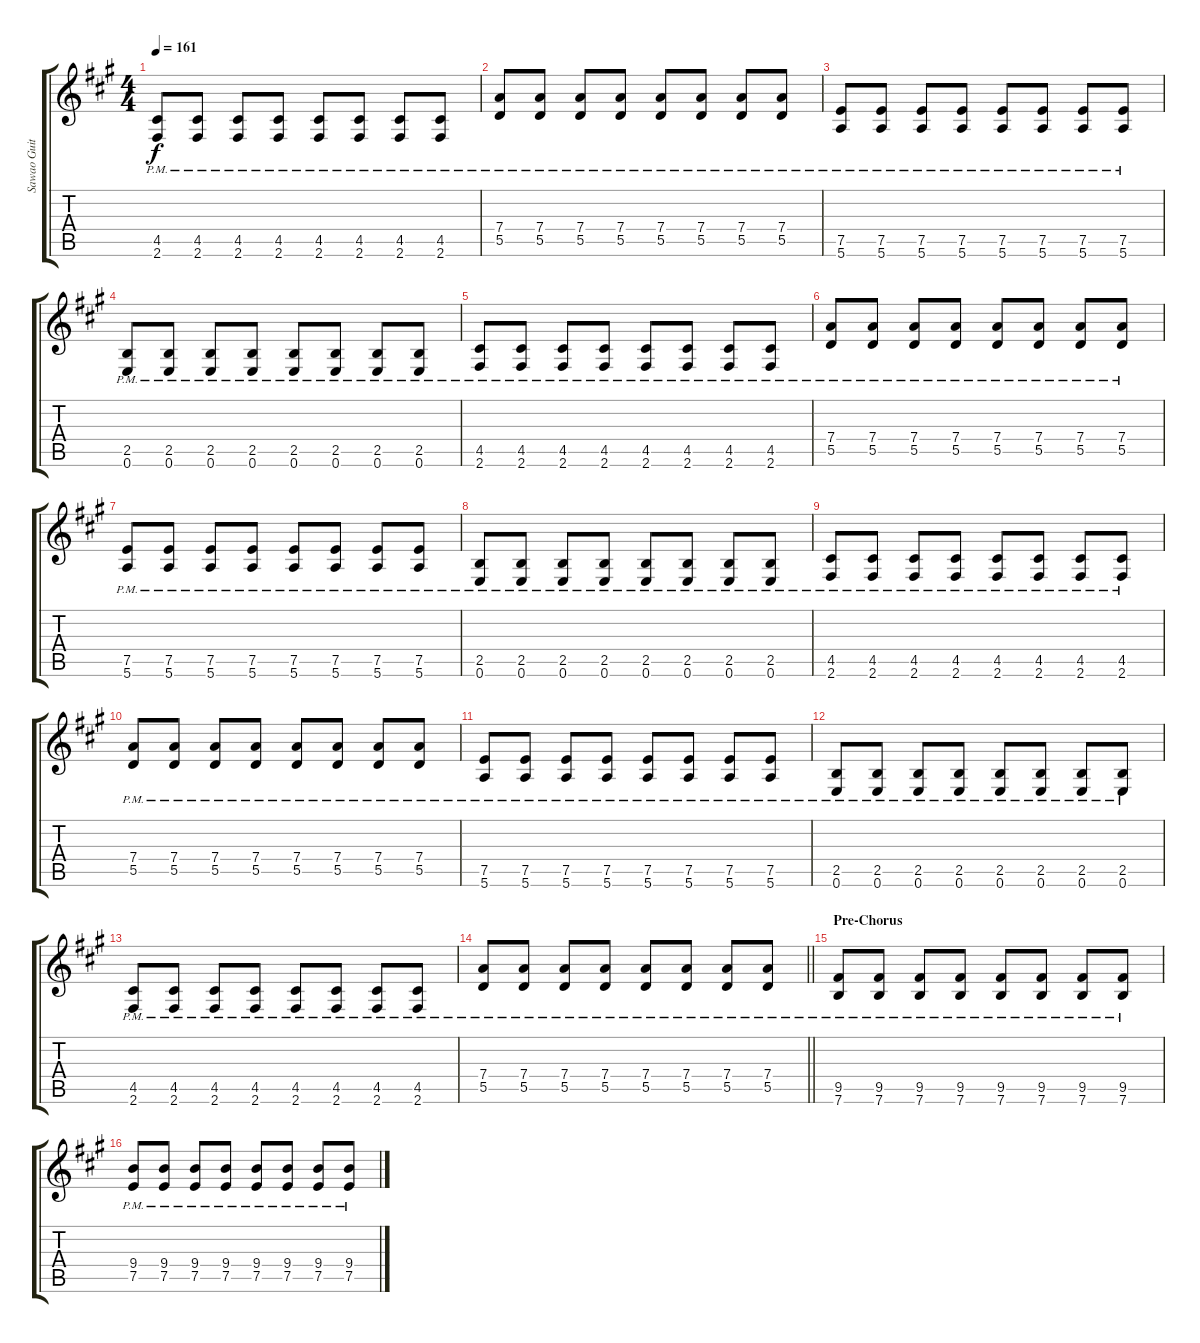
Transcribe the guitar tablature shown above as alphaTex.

\track ("Sawao Guitar" "Sawao Guit") {instrument electricguitarclean}
\staff {score tabs}
\tuning (E4 B3 G3 D3 A2 E2) {hide}
\ts (4 4)
\tempo 161
\clef g2
\ks a
(4.5{pm} 2.6{pm}).8{dy f} (4.5{pm} 2.6{pm}).8 (4.5{pm} 2.6{pm}).8 (4.5{pm} 2.6{pm}).8 (4.5{pm} 2.6{pm}).8 (4.5{pm} 2.6{pm}).8 (4.5{pm} 2.6{pm}).8 (4.5{pm} 2.6{pm}).8 |
(7.4{pm} 5.5{pm}).8 (7.4{pm} 5.5{pm}).8 (7.4{pm} 5.5{pm}).8 (7.4{pm} 5.5{pm}).8 (7.4{pm} 5.5{pm}).8 (7.4{pm} 5.5{pm}).8 (7.4{pm} 5.5{pm}).8 (7.4{pm} 5.5{pm}).8 |
(7.5{pm} 5.6{pm}).8 (7.5{pm} 5.6{pm}).8 (7.5{pm} 5.6{pm}).8 (7.5{pm} 5.6{pm}).8 (7.5{pm} 5.6{pm}).8 (7.5{pm} 5.6{pm}).8 (7.5{pm} 5.6{pm}).8 (7.5{pm} 5.6{pm}).8 |
(2.5{pm} 0.6{pm}).8 (2.5{pm} 0.6{pm}).8 (2.5{pm} 0.6{pm}).8 (2.5{pm} 0.6{pm}).8 (2.5{pm} 0.6{pm}).8 (2.5{pm} 0.6{pm}).8 (2.5{pm} 0.6{pm}).8 (2.5{pm} 0.6{pm}).8 |
(4.5{pm} 2.6{pm}).8 (4.5{pm} 2.6{pm}).8 (4.5{pm} 2.6{pm}).8 (4.5{pm} 2.6{pm}).8 (4.5{pm} 2.6{pm}).8 (4.5{pm} 2.6{pm}).8 (4.5{pm} 2.6{pm}).8 (4.5{pm} 2.6{pm}).8 |
(7.4{pm} 5.5{pm}).8 (7.4{pm} 5.5{pm}).8 (7.4{pm} 5.5{pm}).8 (7.4{pm} 5.5{pm}).8 (7.4{pm} 5.5{pm}).8 (7.4{pm} 5.5{pm}).8 (7.4{pm} 5.5{pm}).8 (7.4{pm} 5.5{pm}).8 |
(7.5{pm} 5.6{pm}).8 (7.5{pm} 5.6{pm}).8 (7.5{pm} 5.6{pm}).8 (7.5{pm} 5.6{pm}).8 (7.5{pm} 5.6{pm}).8 (7.5{pm} 5.6{pm}).8 (7.5{pm} 5.6{pm}).8 (7.5{pm} 5.6{pm}).8 |
(2.5{pm} 0.6{pm}).8 (2.5{pm} 0.6{pm}).8 (2.5{pm} 0.6{pm}).8 (2.5{pm} 0.6{pm}).8 (2.5{pm} 0.6{pm}).8 (2.5{pm} 0.6{pm}).8 (2.5{pm} 0.6{pm}).8 (2.5{pm} 0.6{pm}).8 |
(4.5{pm} 2.6{pm}).8 (4.5{pm} 2.6{pm}).8 (4.5{pm} 2.6{pm}).8 (4.5{pm} 2.6{pm}).8 (4.5{pm} 2.6{pm}).8 (4.5{pm} 2.6{pm}).8 (4.5{pm} 2.6{pm}).8 (4.5{pm} 2.6{pm}).8 |
(7.4{pm} 5.5{pm}).8 (7.4{pm} 5.5{pm}).8 (7.4{pm} 5.5{pm}).8 (7.4{pm} 5.5{pm}).8 (7.4{pm} 5.5{pm}).8 (7.4{pm} 5.5{pm}).8 (7.4{pm} 5.5{pm}).8 (7.4{pm} 5.5{pm}).8 |
(7.5{pm} 5.6{pm}).8 (7.5{pm} 5.6{pm}).8 (7.5{pm} 5.6{pm}).8 (7.5{pm} 5.6{pm}).8 (7.5{pm} 5.6{pm}).8 (7.5{pm} 5.6{pm}).8 (7.5{pm} 5.6{pm}).8 (7.5{pm} 5.6{pm}).8 |
(2.5{pm} 0.6{pm}).8 (2.5{pm} 0.6{pm}).8 (2.5{pm} 0.6{pm}).8 (2.5{pm} 0.6{pm}).8 (2.5{pm} 0.6{pm}).8 (2.5{pm} 0.6{pm}).8 (2.5{pm} 0.6{pm}).8 (2.5{pm} 0.6{pm}).8 |
(4.5{pm} 2.6{pm}).8 (4.5{pm} 2.6{pm}).8 (4.5{pm} 2.6{pm}).8 (4.5{pm} 2.6{pm}).8 (4.5{pm} 2.6{pm}).8 (4.5{pm} 2.6{pm}).8 (4.5{pm} 2.6{pm}).8 (4.5{pm} 2.6{pm}).8 |
\barLineRight lightlight
(7.4{pm} 5.5{pm}).8 (7.4{pm} 5.5{pm}).8 (7.4{pm} 5.5{pm}).8 (7.4{pm} 5.5{pm}).8 (7.4{pm} 5.5{pm}).8 (7.4{pm} 5.5{pm}).8 (7.4{pm} 5.5{pm}).8 (7.4{pm} 5.5{pm}).8 |
\section ("" "Pre-Chorus")
(9.5{pm} 7.6{pm}).8 (9.5{pm} 7.6{pm}).8 (9.5{pm} 7.6{pm}).8 (9.5{pm} 7.6{pm}).8 (9.5{pm} 7.6{pm}).8 (9.5{pm} 7.6{pm}).8 (9.5{pm} 7.6{pm}).8 (9.5{pm} 7.6{pm}).8 |
(9.4{pm} 7.5{pm}).8 (9.4{pm} 7.5{pm}).8 (9.4{pm} 7.5{pm}).8 (9.4{pm} 7.5{pm}).8 (9.4{pm} 7.5{pm}).8 (9.4{pm} 7.5{pm}).8 (9.4{pm} 7.5{pm}).8 (9.4{pm} 7.5{pm}).8
